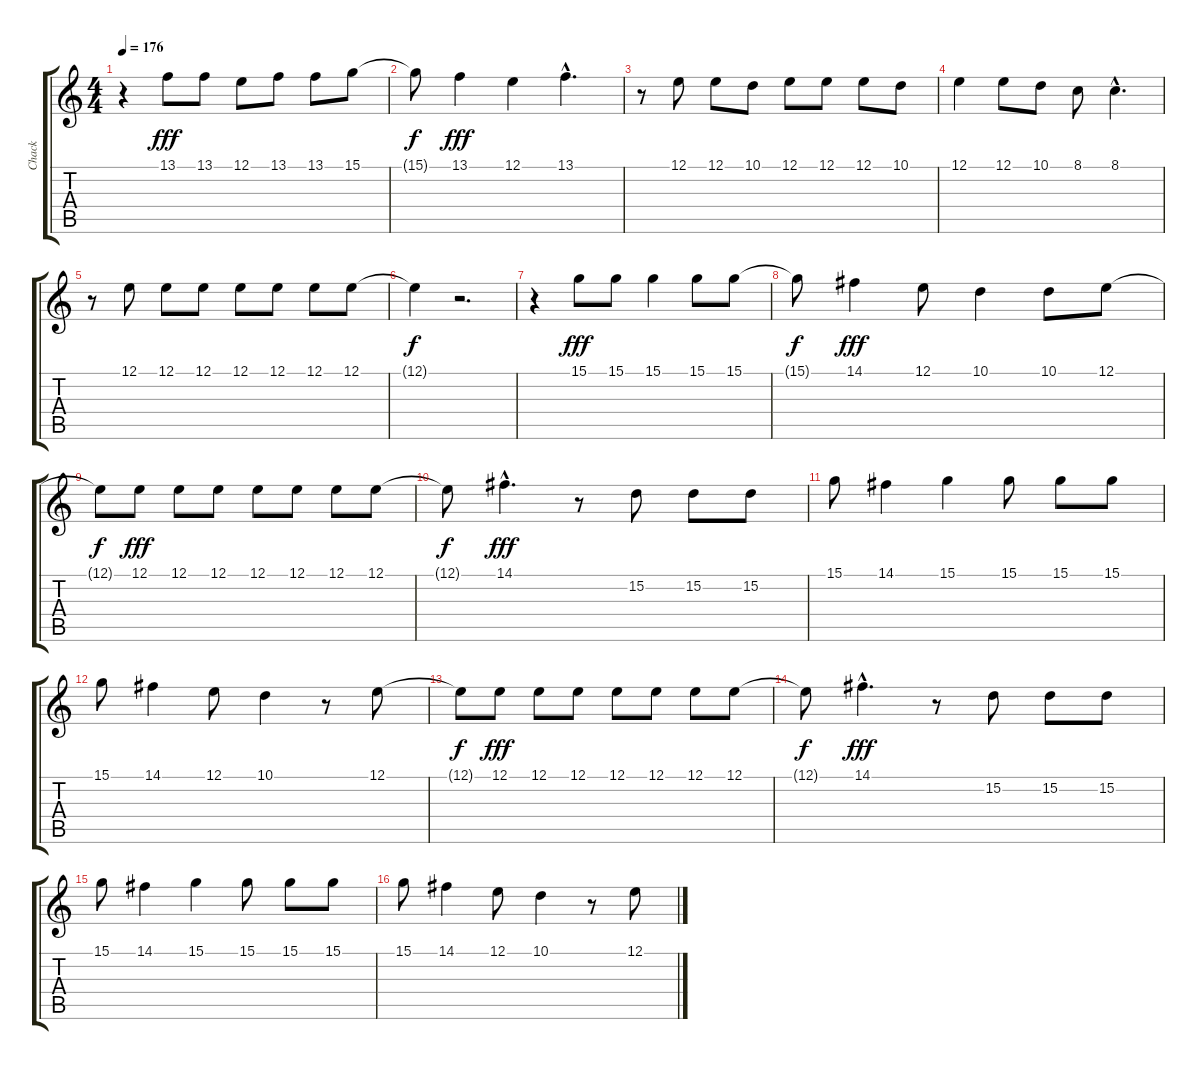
\track ("Chack" "Chack") {instrument lead6voice}
\staff {score tabs}
\tuning (E4 B3 G3 D3 A2 E2) {hide}
\ts (4 4)
\tempo 176
\clef g2
\ks c
r.4{dy fff} 13.1.8 13.1.8 12.1.8 13.1.8 13.1.8 15.1.8 |
15.1{t}.8{dy f} 13.1.4{dy fff} 12.1.4 13.1{hac}.4{d} |
r.8 12.1.8 12.1.8 10.1.8 12.1.8 12.1.8 12.1.8 10.1.8 |
12.1.4 12.1.8 10.1.8 8.1.8 8.1{hac}.4{d} |
r.8 12.1.8 12.1.8 12.1.8 12.1.8 12.1.8 12.1.8 12.1.8 |
12.1{t}.4{dy f} r.2{d} |
r.4 15.1.8{dy fff} 15.1.8 15.1.4 15.1.8 15.1.8 |
15.1{t}.8{dy f} 14.1.4{dy fff} 12.1.8 10.1.4 10.1.8 12.1.8 |
12.1{t}.8{dy f} 12.1.8{dy fff} 12.1.8 12.1.8 12.1.8 12.1.8 12.1.8 12.1.8 |
12.1{t}.8{dy f} 14.1{hac}.4{d dy fff} r.8 15.2.8 15.2.8 15.2.8 |
15.1.8 14.1.4 15.1.4 15.1.8 15.1.8 15.1.8 |
15.1.8 14.1.4 12.1.8 10.1.4 r.8 12.1.8 |
12.1{t}.8{dy f} 12.1.8{dy fff} 12.1.8 12.1.8 12.1.8 12.1.8 12.1.8 12.1.8 |
12.1{t}.8{dy f} 14.1{hac}.4{d dy fff} r.8 15.2.8 15.2.8 15.2.8 |
15.1.8 14.1.4 15.1.4 15.1.8 15.1.8 15.1.8 |
15.1.8 14.1.4 12.1.8 10.1.4 r.8 12.1.8
